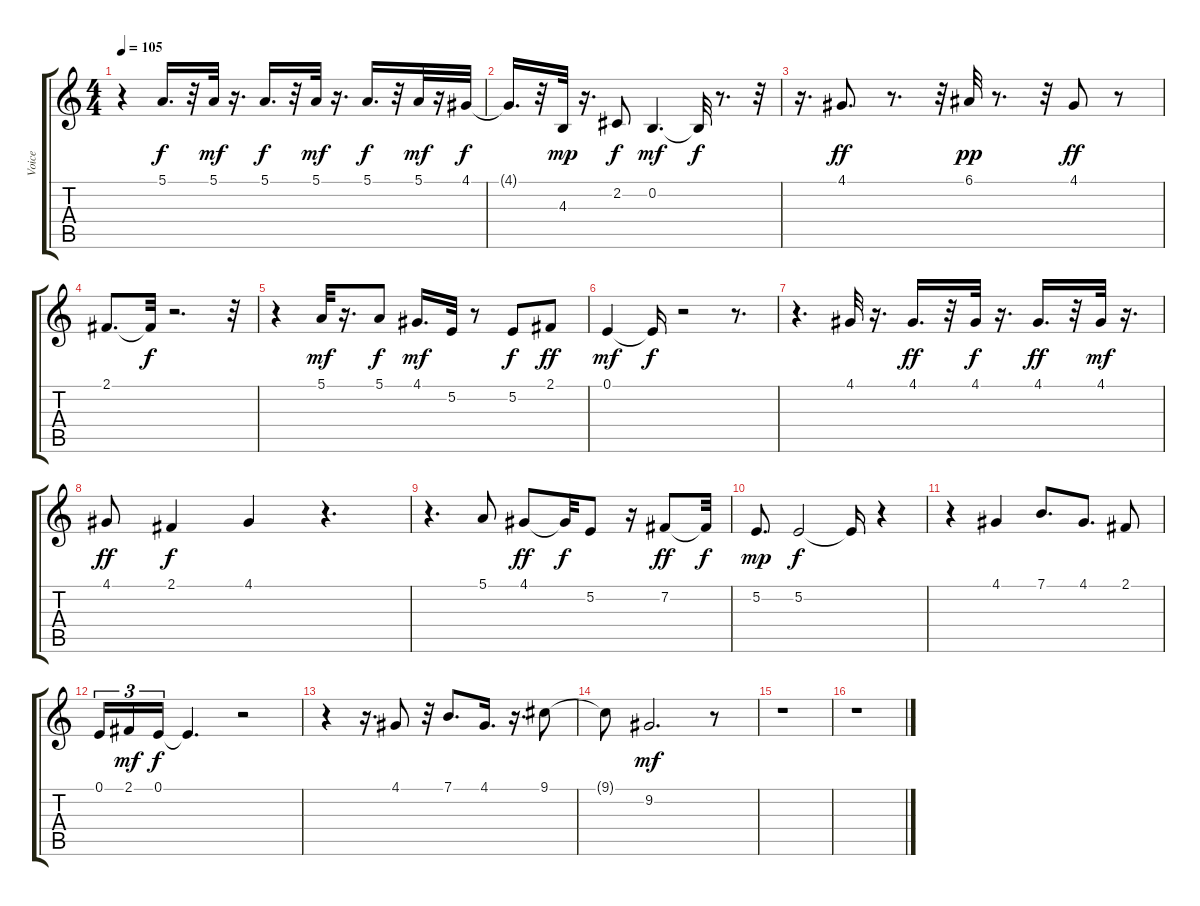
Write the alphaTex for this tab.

\track ("Voice" "Voice") {instrument lead6voice}
\staff {score tabs}
\tuning (E4 B3 G3 D3 A2 E2) {hide}
\ts (4 4)
\tempo 105
\clef g2
\ks c
r.4{dy f} 5.1.16{d} r.32 5.1.32{dy mf} r.16{d} 5.1.16{d dy f} r.32 5.1.32{dy mf} r.16{d} 5.1.16{d dy f} r.32 5.1.32{dy mf} r.16 4.1.32{dy f} |
4.1{t}.16{d} r.32 4.3.32{dy mp} r.16{d} 2.2.8{dy f} 0.2.4{d dy mf} 0.2{t}.32{dy f} r.8{d} r.32 |
r.16{d} 4.1.8{d dy ff} r.8{d} r.32 6.1.32{dy pp} r.8{d} r.32 4.1.8{dy ff} r.8 |
2.1.8{d} 2.1{t}.32{dy f} r.2{d} r.32 |
r.4 5.1.32{dy mf} r.16{d} 5.1.8{dy f} 4.1.16{d dy mf} 5.2.32 r.8 5.2.8{dy f} 2.1.8{dy ff} |
0.1.4{dy mf} 0.1{t}.16{dy f} r.2 r.8{d} |
r.4{d} 4.1.32 r.16{d} 4.1.16{d dy ff} r.32 4.1.32{dy f} r.16{d} 4.1.16{d dy ff} r.32 4.1.32{dy mf} r.16{d} |
4.1.8{dy ff} 2.1.4{dy f} 4.1.4 r.4{d} |
r.4{d} 5.1.8 4.1.8{dy ff} 4.1{t}.32{dy f} 5.2.8 r.16 7.2.8{dy ff} 7.2{t}.32{dy f} |
5.2.8{d dy mp} 5.2.2{dy f} 5.2{t}.16 r.4 |
r.4 4.1.4 7.1.8{d} 4.1.8{d} 2.1.8 |
0.1.16{tu (3 2)} 2.1.16{tu (3 2) dy mf} 0.1.16{tu (3 2) dy f} 0.1{t}.4{d} r.2 |
r.4 r.16{d} 4.1.8 r.32 7.1.8{d} 4.1.16{d} r.16{d} 9.1.8 |
9.1{t}.8 9.2.2{d dy mf} r.8 |
r.1 |
r.1
